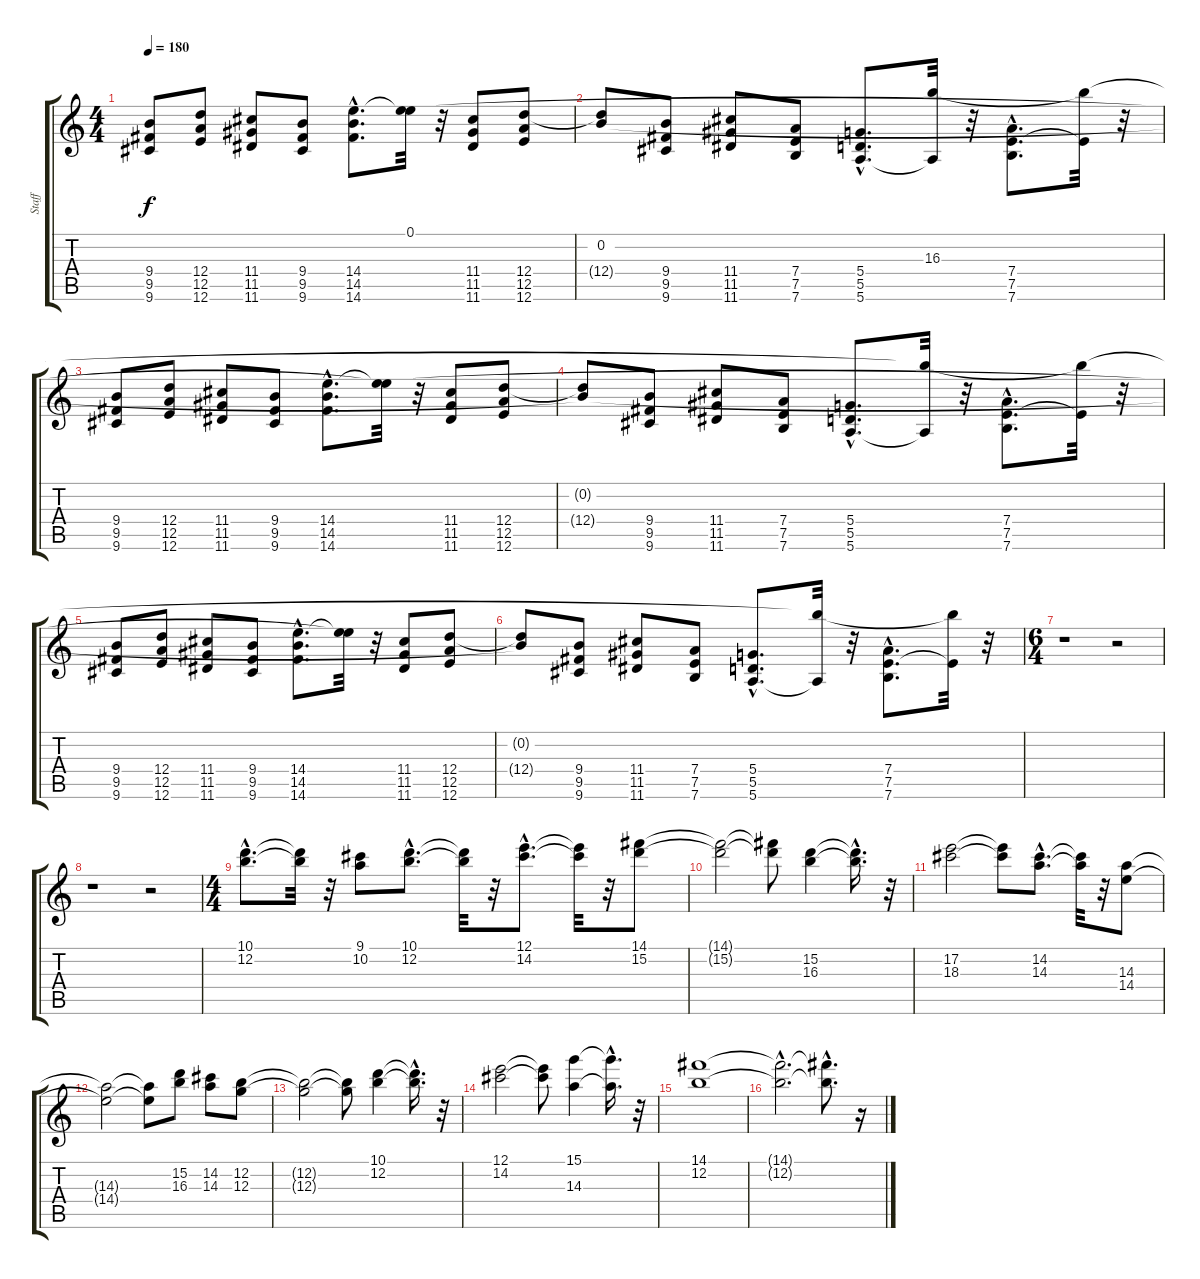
\track ("Staff" "Staff") {instrument distortionguitar}
\staff {score tabs}
\tuning (E4 B3 G3 D3 A2 E2) {hide}
\ts (4 4)
\tempo 180
\clef g2
\ks c
(9.4 9.5 9.6).8{dy f} (12.4 12.5 12.6).8 (11.4 11.5 11.6).8 (9.4 9.5 9.6).8 (14.4{hac} 14.5{hac} 14.6{hac}).8{d} (0.1{t} 14.4{t}).32 r.32 (11.4 11.5 11.6).8 (12.4 12.5 12.6).8 |
(0.2{t} 12.4{t}).8 (9.4 9.5 9.6).8 (11.4 11.5 11.6).8 (7.4 7.5 7.6).8 (5.4{hac} 5.5{hac} 5.6{hac}).8{d} (16.3{t} 5.6{t}).32 r.32 (7.4{hac} 7.5{hac} 7.6{hac}).8{d} (16.3{t} 7.5{t}).32 r.32 |
(9.4 9.5 9.6).8 (12.4 12.5 12.6).8 (11.4 11.5 11.6).8 (9.4 9.5 9.6).8 (14.4{hac} 14.5{hac} 14.6{hac}).8{d} (0.1{t} 14.4{t}).32 r.32 (11.4 11.5 11.6).8 (12.4 12.5 12.6).8 |
(0.2{t} 12.4{t}).8 (9.4 9.5 9.6).8 (11.4 11.5 11.6).8 (7.4 7.5 7.6).8 (5.4{hac} 5.5{hac} 5.6{hac}).8{d} (16.3{t} 5.6{t}).32 r.32 (7.4{hac} 7.5{hac} 7.6{hac}).8{d} (16.3{t} 7.5{t}).32 r.32 |
(9.4 9.5 9.6).8 (12.4 12.5 12.6).8 (11.4 11.5 11.6).8 (9.4 9.5 9.6).8 (14.4{hac} 14.5{hac} 14.6{hac}).8{d} (0.1{t} 14.4{t}).32 r.32 (11.4 11.5 11.6).8 (12.4 12.5 12.6).8 |
(0.2{t} 12.4{t}).8 (9.4 9.5 9.6).8 (11.4 11.5 11.6).8 (7.4 7.5 7.6).8 (5.4{hac} 5.5{hac} 5.6{hac}).8{d} (16.3{t} 5.6{t}).32 r.32 (7.4{hac} 7.5{hac} 7.6{hac}).8{d} (16.3{t} 7.5{t}).32 r.32 |
\ts (6 4)
r.1 r.2 |
r.1 r.2 |
\ts (4 4)
(10.1{hac} 12.2{hac}).8{d} (10.1{t} 12.2{t}).32 r.32 (9.1 10.2).8 (10.1{hac} 12.2{hac}).8{d} (10.1{t} 12.2{t}).32 r.32 (12.1{hac} 14.2{hac}).8{d} (12.1{t} 14.2{t}).32 r.32 (14.1 15.2).8 |
(14.1{t} 15.2{t}).2 (14.1{t} 15.2{t}).8 (15.2 16.3).4 (15.2{hac t} 16.3{hac t}).16{d} r.32 |
(17.2 18.3).2 (17.2{t} 18.3{t}).8 (14.2{hac} 14.3{hac}).8{d} (14.2{t} 14.3{t}).32 r.32 (14.3 14.4).8 |
(14.3{t} 14.4{t}).2 (14.3{t} 14.4{t}).8 (15.2 16.3).8 (14.2 14.3).8 (12.2 12.3).8 |
(12.2{t} 12.3{t}).2 (12.2{t} 12.3{t}).8 (10.1 12.2).4 (10.1{hac t} 12.2{hac t}).16{d} r.32 |
(12.1 14.2).2 (12.1{t} 14.2{t}).8 (15.1 14.3).4 (15.1{hac t} 14.3{hac t}).16{d} r.32 |
(14.1 12.2).1 |
(14.1{hac t} 12.2{hac t}).2{d} (14.1{hac t} 12.2{hac t}).8{d} r.16
